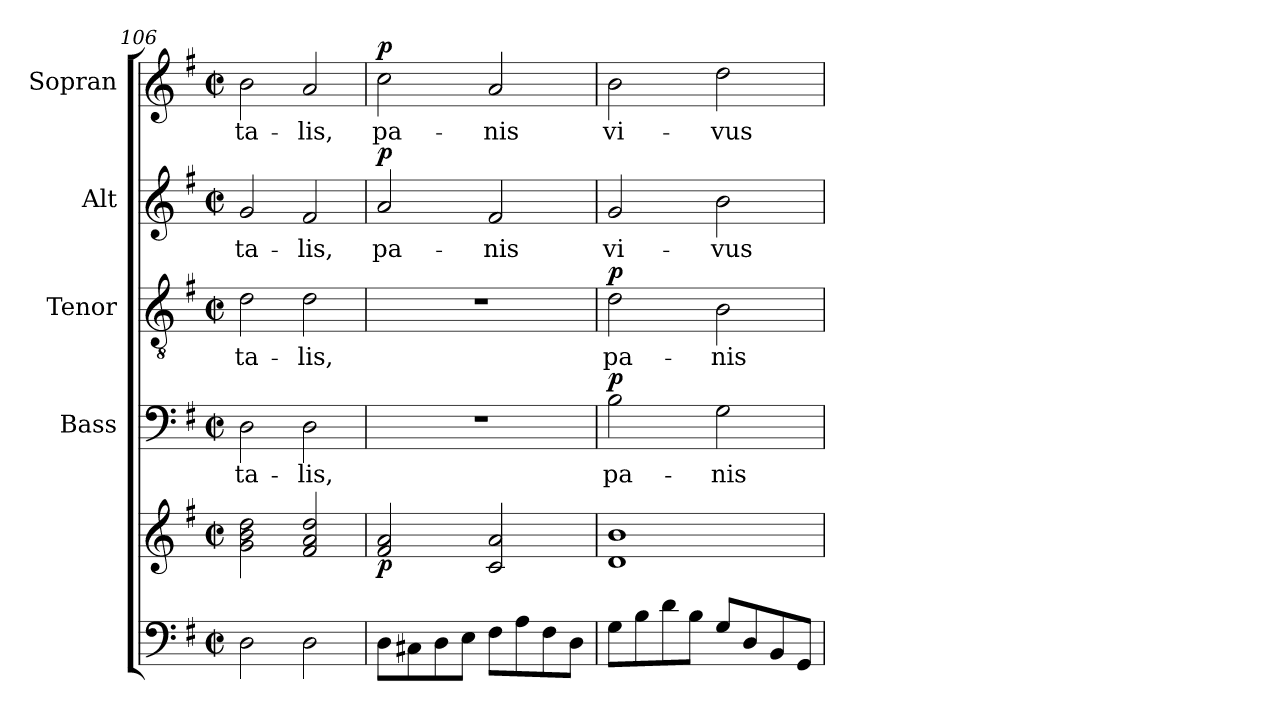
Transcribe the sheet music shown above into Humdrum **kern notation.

**kern	**kern	**dynam	**kern	**text	**dynam	**kern	**text	**dynam	**kern	**text	**dynam	**kern	**text	**dynam
*part5	*part5	*part5	*part4	*part4	*part4	*part3	*part3	*part3	*part2	*part2	*part2	*part1	*part1	*part1
*staff6	*staff5	*staff5/6	*staff4	*staff4	*staff4	*staff3	*staff3	*staff3	*staff2	*staff2	*staff2	*staff1	*staff1	*staff1
*	*	*	*I"Bass	*	*	*I"Tenor	*	*	*I"Alt	*	*	*I"Sopran	*	*
*	*	*	*I'B.	*	*	*I'T.	*	*	*I'A.	*	*	*I'S.	*	*
*clefF4	*clefG2	*	*clefF4	*	*	*clefGv2	*	*	*clefG2	*	*	*clefG2	*	*
*k[f#]	*k[f#]	*	*k[f#]	*	*	*k[f#]	*	*	*k[f#]	*	*	*k[f#]	*	*
*G:	*G:	*	*G:	*	*	*G:	*	*	*G:	*	*	*G:	*	*
*M2/2	*M2/2	*	*M2/2	*	*	*M2/2	*	*	*M2/2	*	*	*M2/2	*	*
*met(c|)	*met(c|)	*	*met(c|)	*	*	*met(c|)	*	*	*met(c|)	*	*	*met(c|)	*	*
=106	=106	=106	=106	=106	=106	=106	=106	=106	=106	=106	=106	=106	=106	=106
!	!	!	!	!LO:LY:b	!	!	!LO:LY:b	!	!	!LO:LY:b	!	!	!LO:LY:b	!
2D\	2g\ 2b\ 2dd\	.	2D\	-ta-	.	2d\	-ta-	.	2g/	-ta-	.	2b\	-ta-	.
!	!	!	!	!LO:LY:b	!	!	!LO:LY:b	!	!	!LO:LY:b	!	!	!LO:LY:b	!
2D\	2f#/ 2a/ 2dd/	.	2D\	-lis,	.	2d\	-lis,	.	2f#/	-lis,	.	2a/	-lis,	.
=107	=107	=107	=107	=107	=107	=107	=107	=107	=107	=107	=107	=107	=107	=107
!	!	!LO:DY:b	!	!	!	!	!	!	!	!LO:LY:b	!LO:DY:a	!	!LO:LY:b	!LO:DY:a
8D\L	2f#/ 2a/	p	1r	.	.	1r	.	.	2a/	pa-	p	2cc\	pa-	p
8C#X\	.	.	.	.	.	.	.	.	.	.	.	.	.	.
8D\	.	.	.	.	.	.	.	.	.	.	.	.	.	.
8E\J	.	.	.	.	.	.	.	.	.	.	.	.	.	.
!	!	!	!	!	!	!	!	!	!	!LO:LY:b	!	!	!LO:LY:b	!
8F#\L	2c/ 2a/	.	.	.	.	.	.	.	2f#/	-nis	.	2a/	-nis	.
8A\	.	.	.	.	.	.	.	.	.	.	.	.	.	.
8F#\	.	.	.	.	.	.	.	.	.	.	.	.	.	.
8D\J	.	.	.	.	.	.	.	.	.	.	.	.	.	.
=108	=108	=108	=108	=108	=108	=108	=108	=108	=108	=108	=108	=108	=108	=108
!	!	!	!	!LO:LY:b	!LO:DY:a	!	!LO:LY:b	!LO:DY:a	!	!LO:LY:b	!	!	!LO:LY:b	!
8G\L	1d 1b	.	2B\	pa-	p	2d\	pa-	p	2g/	vi-	.	2b\	vi-	.
8B\	.	.	.	.	.	.	.	.	.	.	.	.	.	.
8d\	.	.	.	.	.	.	.	.	.	.	.	.	.	.
8B\J	.	.	.	.	.	.	.	.	.	.	.	.	.	.
!	!	!	!	!LO:LY:b	!	!	!LO:LY:b	!	!	!LO:LY:b	!	!	!LO:LY:b	!
8G/L	.	.	2G\	-nis	.	2B\	-nis	.	2b\	-vus	.	2dd\	-vus	.
8D/	.	.	.	.	.	.	.	.	.	.	.	.	.	.
8BB/	.	.	.	.	.	.	.	.	.	.	.	.	.	.
8GG/J	.	.	.	.	.	.	.	.	.	.	.	.	.	.
=	=	=	=	=	=	=	=	=	=	=	=	=	=	=
*-	*-	*-	*-	*-	*-	*-	*-	*-	*-	*-	*-	*-	*-	*-
